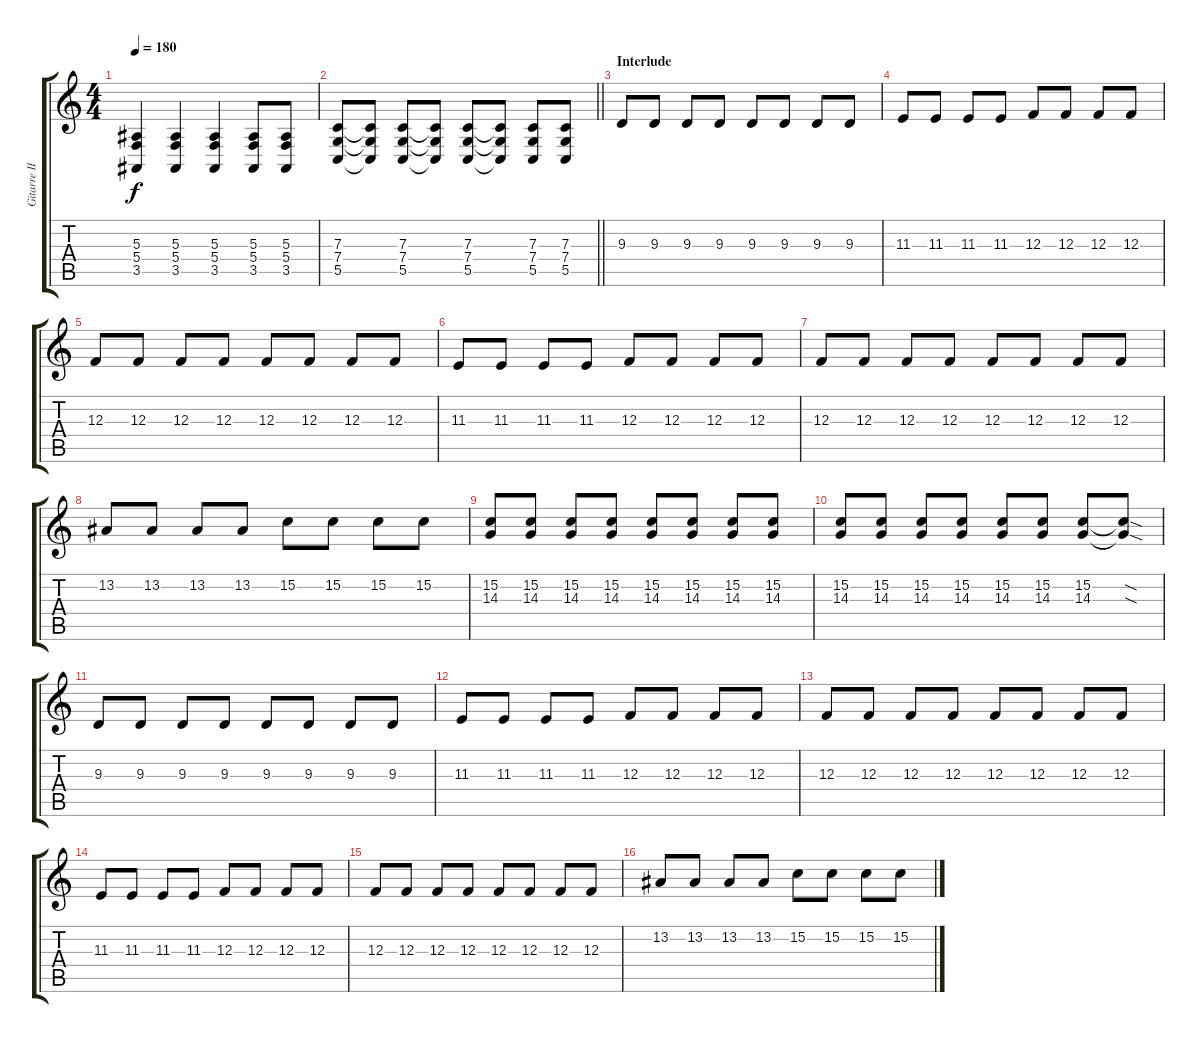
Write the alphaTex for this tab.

\track ("Gitarre II (Lead)" "Gitarre II") {instrument lead2sawtooth}
\staff {score tabs}
\tuning (D4 A3 F3 C3 G2 D2) {hide}
\ts (4 4)
\tempo 180
\clef g2
\ks c
(5.3 5.4 3.5).4{dy f} (5.3 5.4 3.5).4 (5.3 5.4 3.5).4 (5.3 5.4 3.5).8 (5.3 5.4 3.5).8 |
\barLineRight lightlight
(7.3 7.4 5.5).8 (7.3{t} 7.4{t} 5.5{t}).8 (7.3 7.4 5.5).8 (7.3{t} 7.4{t} 5.5{t}).8 (7.3 7.4 5.5).8 (7.3{t} 7.4{t} 5.5{t}).8 (7.3 7.4 5.5).8 (7.3 7.4 5.5).8 |
\section ("" "Interlude")
9.3.8{volume 10} 9.3.8 9.3.8 9.3.8 9.3.8 9.3.8 9.3.8 9.3.8 |
11.3.8 11.3.8 11.3.8 11.3.8 12.3.8 12.3.8 12.3.8 12.3.8 |
12.3.8 12.3.8 12.3.8 12.3.8 12.3.8 12.3.8 12.3.8 12.3.8 |
11.3.8 11.3.8 11.3.8 11.3.8 12.3.8 12.3.8 12.3.8 12.3.8 |
12.3.8 12.3.8 12.3.8 12.3.8 12.3.8 12.3.8 12.3.8 12.3.8 |
13.2.8 13.2.8 13.2.8 13.2.8 15.2.8 15.2.8 15.2.8 15.2.8 |
(15.2 14.3).8 (15.2 14.3).8 (15.2 14.3).8 (15.2 14.3).8 (15.2 14.3).8 (15.2 14.3).8 (15.2 14.3).8 (15.2 14.3).8 |
(15.2 14.3).8 (15.2 14.3).8 (15.2 14.3).8 (15.2 14.3).8 (15.2 14.3).8 (15.2 14.3).8 (15.2 14.3).8 (15.2{sod t} 14.3{sod t}).8 |
9.3.8 9.3.8 9.3.8 9.3.8 9.3.8 9.3.8 9.3.8 9.3.8 |
11.3.8 11.3.8 11.3.8 11.3.8 12.3.8 12.3.8 12.3.8 12.3.8 |
12.3.8 12.3.8 12.3.8 12.3.8 12.3.8 12.3.8 12.3.8 12.3.8 |
11.3.8 11.3.8 11.3.8 11.3.8 12.3.8 12.3.8 12.3.8 12.3.8 |
12.3.8 12.3.8 12.3.8 12.3.8 12.3.8 12.3.8 12.3.8 12.3.8 |
13.2.8 13.2.8 13.2.8 13.2.8 15.2.8 15.2.8 15.2.8 15.2.8
